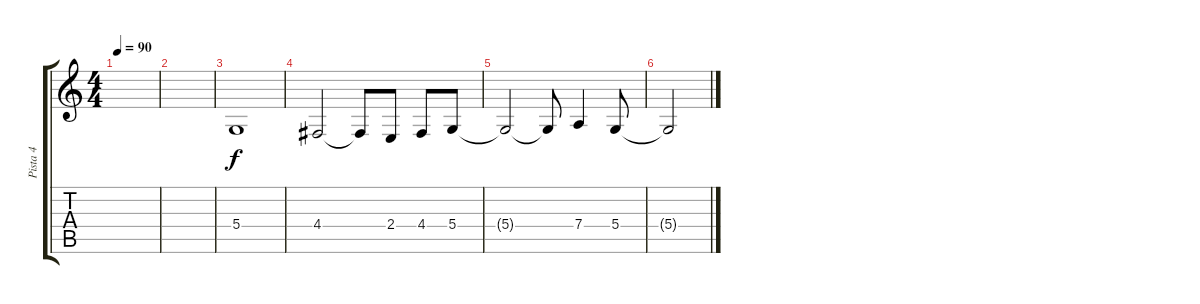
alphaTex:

\track ("Pista 4" "Pista 4") {instrument voiceoohs}
\staff {score tabs}
\tuning (E4 B3 G3 D3 A2 E2) {hide}
\ts (4 4)
\tempo 90
\clef g2
\ks c
|
|
5.4.1 |
4.4.2 4.4{t}.8 2.4.8 4.4.8 5.4.8 |
5.4{t}.2 5.4{t}.8 7.4.4 5.4.8 |
5.4{t}.2
